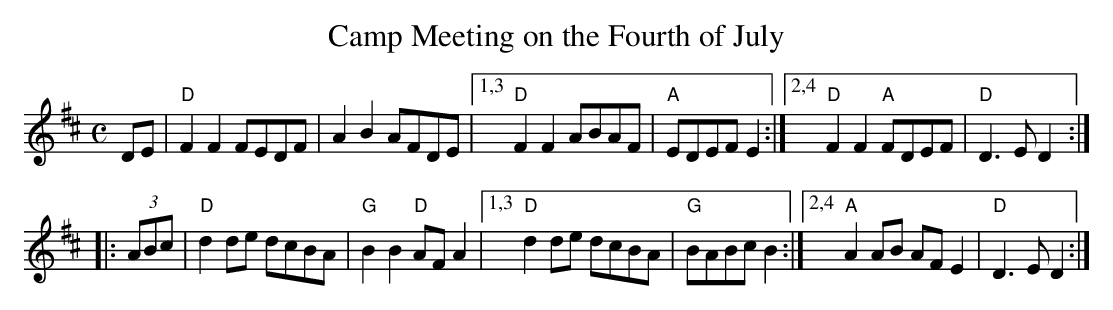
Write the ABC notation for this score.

X:1
T:Camp Meeting on the Fourth of July
M:C
L:1/8
K:D
DE |\
"D"F2F2 FEDF | A2B2 AFDE \
|1,3 "D"F2F2 ABAF | "A"EDEF E2 \
:|2,4 "D"F2F2 "A"FDEF | "D"D3E D2 :|
|: (3ABc |\
"D"d2de dcBA | "G"B2B2 "D"AFA2 \
|1,3 "D"d2de dcBA | "G"BABc B2 \
:|2,4 "A"A2AB AFE2 | "D"D3E D2 :|
